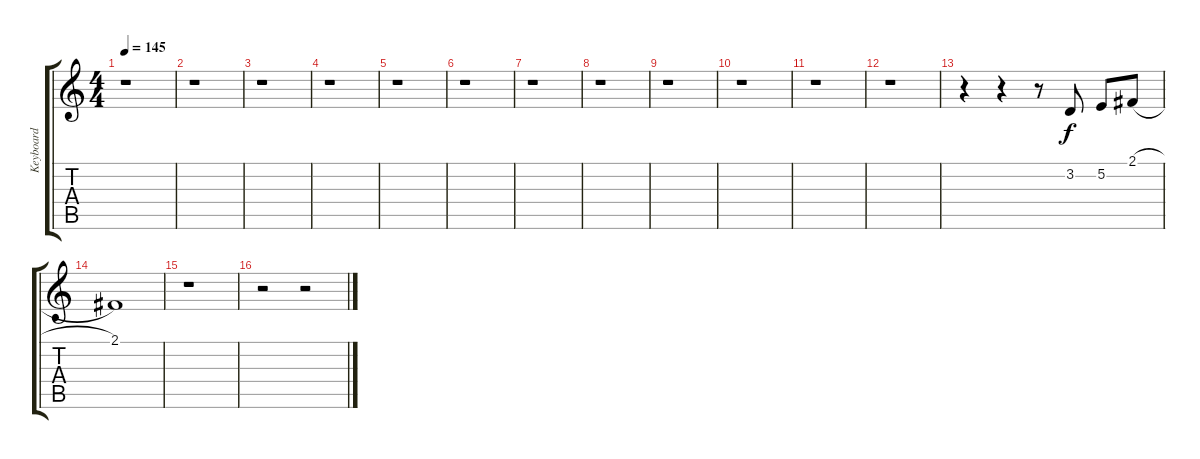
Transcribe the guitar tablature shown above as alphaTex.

\track ("Keyboard" "Keyboard") {instrument lead6voice}
\staff {score tabs}
\tuning (E4 B3 G3 D3 A2 E2) {hide}
\ts (4 4)
\tempo 145
\clef g2
\ks c
r.1{dy f} |
r.1 |
r.1 |
r.1 |
r.1 |
r.1 |
r.1 |
r.1 |
r.1 |
r.1 |
r.1 |
r.1 |
r.4 r.4 r.8 3.2.8 5.2.8 2.1{h}.8 |
2.1.1 |
r.1 |
r.2 r.2
